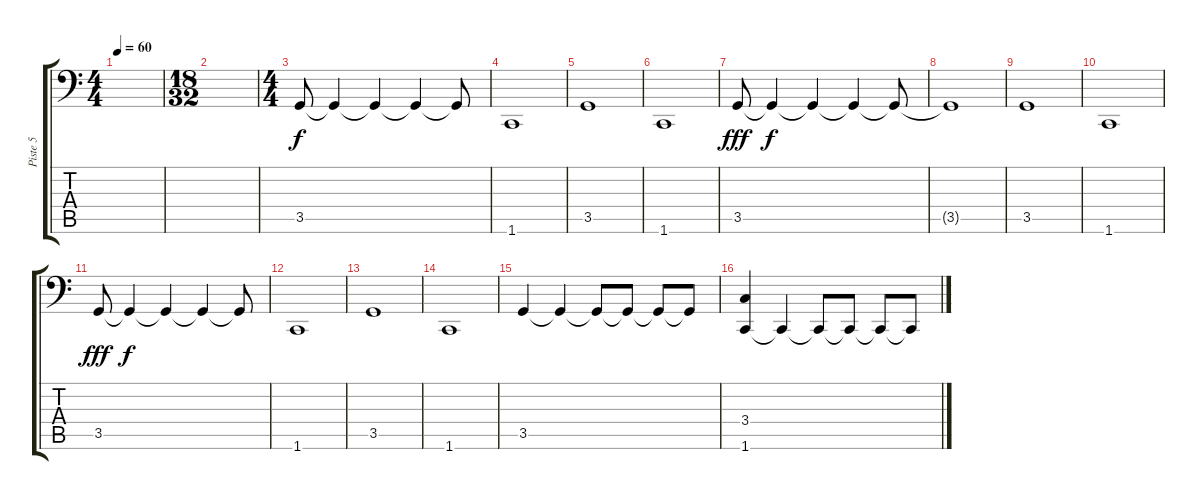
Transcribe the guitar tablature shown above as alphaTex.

\track ("Piste 5" "Piste 5") {instrument electricbassfinger}
\staff {score tabs}
\tuning (C3 G2 D2 A1 E1 B0) {hide}
\ts (4 4)
\tempo 60
\clef f4
\ks c
|
\ts (18 32)
|
\ts (4 4)
3.5.8{volume 14} 3.5{t}.4{dy f} 3.5{t}.4 3.5{t}.4 3.5{t}.8 |
1.6.1 |
3.5.1 |
1.6.1 |
3.5.8{dy fff volume 12} 3.5{t}.4{dy f} 3.5{t}.4 3.5{t}.4 3.5{t}.8 |
3.5{t}.1 |
3.5.1 |
1.6.1 |
3.5.8{dy fff} 3.5{t}.4{dy f} 3.5{t}.4 3.5{t}.4 3.5{t}.8 |
1.6.1 |
3.5.1 |
1.6.1 |
3.5.4 3.5{t}.4 3.5{t}.8 3.5{t}.8 3.5{t}.8 3.5{t}.8 |
(3.4 1.6).4 1.6{t}.4 1.6{t}.8 1.6{t}.8 1.6{t}.8 1.6{t}.8
